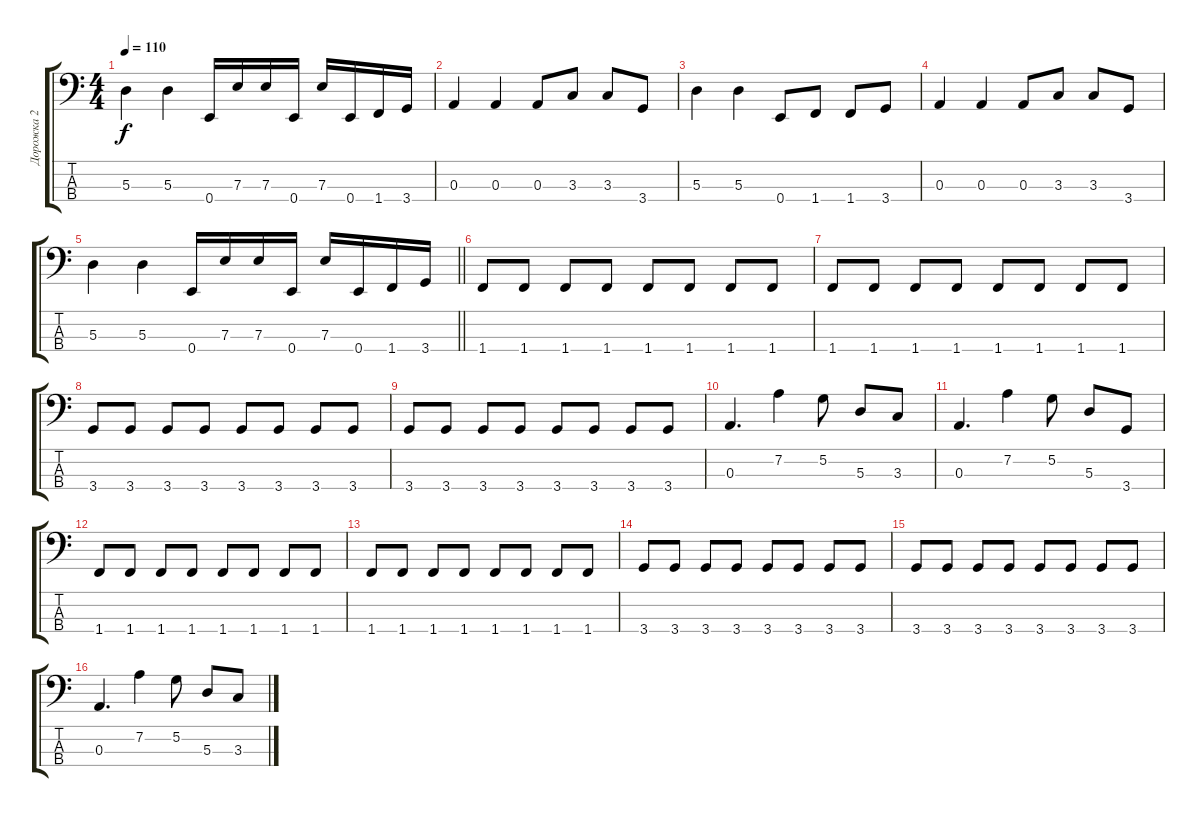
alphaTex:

\track ("Дорожка 2" "Дорожка 2") {instrument electricbassfinger}
\staff {score tabs}
\tuning (G2 D2 A1 E1) {hide}
\ts (4 4)
\tempo 110
\clef f4
\ks c
5.3.4{dy f} 5.3.4 0.4.16 7.3.16 7.3.16 0.4.16 7.3.16 0.4.16 1.4.16 3.4.16 |
0.3.4 0.3.4 0.3.8 3.3.8 3.3.8 3.4.8 |
5.3.4 5.3.4 0.4.8 1.4.8 1.4.8 3.4.8 |
0.3.4 0.3.4 0.3.8 3.3.8 3.3.8 3.4.8 |
\barLineRight lightlight
5.3.4 5.3.4 0.4.16 7.3.16 7.3.16 0.4.16 7.3.16 0.4.16 1.4.16 3.4.16 |
1.4.8 1.4.8 1.4.8 1.4.8 1.4.8 1.4.8 1.4.8 1.4.8 |
1.4.8 1.4.8 1.4.8 1.4.8 1.4.8 1.4.8 1.4.8 1.4.8 |
3.4.8 3.4.8 3.4.8 3.4.8 3.4.8 3.4.8 3.4.8 3.4.8 |
3.4.8 3.4.8 3.4.8 3.4.8 3.4.8 3.4.8 3.4.8 3.4.8 |
0.3.4{d} 7.2.4 5.2.8 5.3.8 3.3.8 |
0.3.4{d} 7.2.4 5.2.8 5.3.8 3.4.8 |
1.4.8 1.4.8 1.4.8 1.4.8 1.4.8 1.4.8 1.4.8 1.4.8 |
1.4.8 1.4.8 1.4.8 1.4.8 1.4.8 1.4.8 1.4.8 1.4.8 |
3.4.8 3.4.8 3.4.8 3.4.8 3.4.8 3.4.8 3.4.8 3.4.8 |
3.4.8 3.4.8 3.4.8 3.4.8 3.4.8 3.4.8 3.4.8 3.4.8 |
0.3.4{d} 7.2.4 5.2.8 5.3.8 3.3.8
